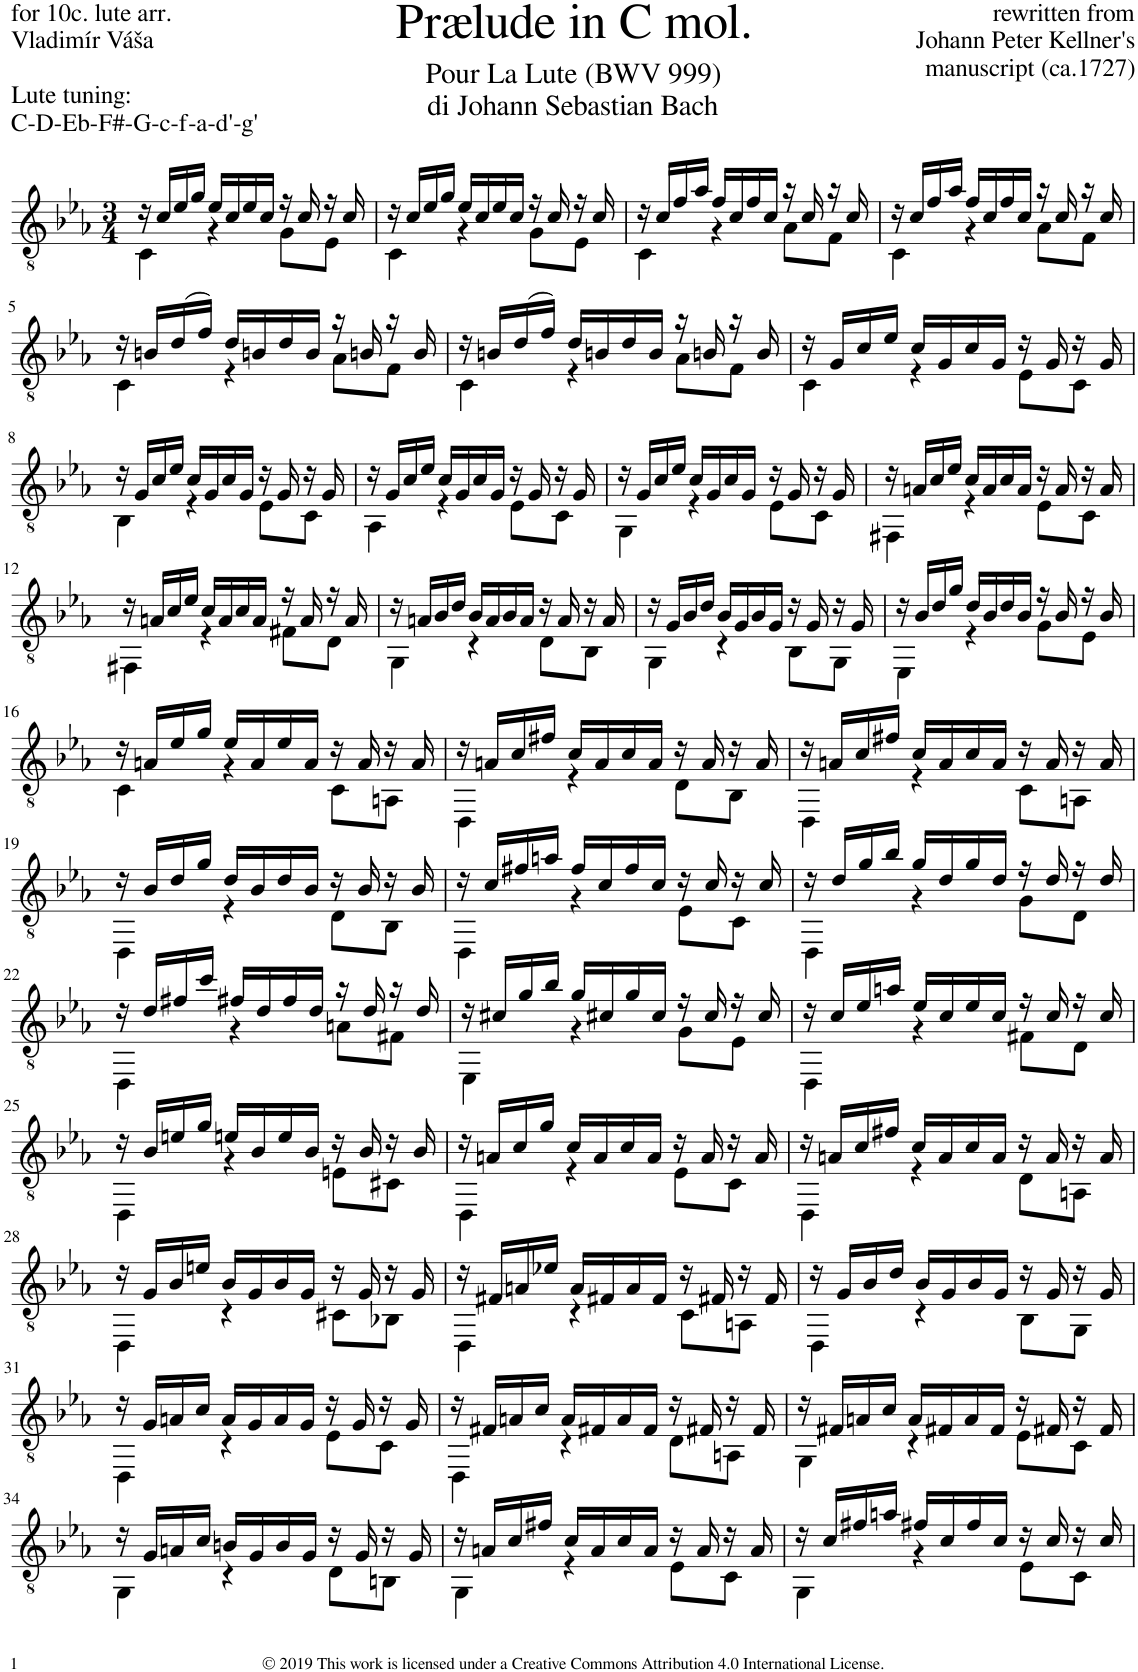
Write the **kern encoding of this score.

**kern
*part1
*staff1
*I"Desítistrunná loutna
*clefGv2
*k[b-e-a-]
*M3/4
=1
*^
16r	4C\
16c/LL	.
16e-/	.
16g/JJ	.
16e-/LL	4r
16c/	.
16e-/	.
16c/JJ	.
16r	8G\L
16c/	.
16r	8E-\J
16c/	.
=2	=2
16r	4C\
16c/LL	.
16e-/	.
16g/JJ	.
16e-/LL	4r
16c/	.
16e-/	.
16c/JJ	.
16r	8G\L
16c/	.
16r	8E-\J
16c/	.
=3	=3
16r	4C\
16c/LL	.
16f/	.
16a-/JJ	.
16f/LL	4r
16c/	.
16f/	.
16c/JJ	.
16r	8A-\L
16c/	.
16r	8F\J
16c/	.
=4	=4
16r	4C\
16c/LL	.
16f/	.
16a-/JJ	.
16f/LL	4r
16c/	.
16f/	.
16c/JJ	.
16r	8A-\L
16c/	.
16r	8F\J
16c/	.
!!LO:LB:g=z	!!
=5	=5
16r	4C\
16Bn/LL	.
(16d/	.
16f/JJ)	.
16d/LL	4r
16Bn/	.
16d/	.
16B/JJ	.
16r	8A-\L
16Bn/	.
16r	8F\J
16B/	.
=6	=6
16r	4C\
16Bn/LL	.
(16d/	.
16f/JJ)	.
16d/LL	4r
16Bn/	.
16d/	.
16B/JJ	.
16r	8A-\L
16Bn/	.
16r	8F\J
16B/	.
=7	=7
16r	4C\
16G/LL	.
16c/	.
16e-/JJ	.
16c/LL	4r
16G/	.
16c/	.
16G/JJ	.
16r	8E-\L
16G/	.
16r	8C\J
16G/	.
!!LO:LB:g=z	!!
=8	=8
16r	4BB-\
16G/LL	.
16c/	.
16e-/JJ	.
16c/LL	4r
16G/	.
16c/	.
16G/JJ	.
16r	8E-\L
16G/	.
16r	8C\J
16G/	.
=9	=9
16r	4AA-\
16G/LL	.
16c/	.
16e-/JJ	.
16c/LL	4r
16G/	.
16c/	.
16G/JJ	.
16r	8E-\L
16G/	.
16r	8C\J
16G/	.
=10	=10
16r	4GG\
16G/LL	.
16c/	.
16e-/JJ	.
16c/LL	4r
16G/	.
16c/	.
16G/JJ	.
16r	8E-\L
16G/	.
16r	8C\J
16G/	.
=11	=11
16r	4FF#X\
16An/LL	.
16c/	.
16e-/JJ	.
16c/LL	4r
16A/	.
16c/	.
16A/JJ	.
16r	8E-\L
16A/	.
16r	8C\J
16A/	.
!!LO:LB:g=z	!!
=12	=12
16r	4FF#X\
16An/LL	.
16c/	.
16e-/JJ	.
16c/LL	4r
16A/	.
16c/	.
16A/JJ	.
16r	8F#X\L
16A/	.
16r	8D\J
16A/	.
=13	=13
16r	4GG\
16An/LL	.
16B-/	.
16d/JJ	.
16B-/LL	4r
16A/	.
16B-/	.
16A/JJ	.
16r	8D\L
16A/	.
16r	8BB-\J
16A/	.
=14	=14
16r	4GG\
16G/LL	.
16B-/	.
16d/JJ	.
16B-/LL	4r
16G/	.
16B-/	.
16G/JJ	.
16r	8BB-\L
16G/	.
16r	8GG\J
16G/	.
=15	=15
16r	4EE-\
16B-/LL	.
16d/	.
16g/JJ	.
16d/LL	4r
16B-/	.
16d/	.
16B-/JJ	.
16r	8G\L
16B-/	.
16r	8E-\J
16B-/	.
!!LO:LB:g=z	!!
=16	=16
16r	4C\
16An/LL	.
16e-/	.
16g/JJ	.
16e-/LL	4r
16A/	.
16e-/	.
16A/JJ	.
16r	8C\L
16A/	.
16r	8AAn\J
16A/	.
=17	=17
16r	4DD\
16An/LL	.
16c/	.
16f#X/JJ	.
16c/LL	4r
16A/	.
16c/	.
16A/JJ	.
16r	8D\L
16A/	.
16r	8BB-\J
16A/	.
=18	=18
16r	4DD\
16An/LL	.
16c/	.
16f#X/JJ	.
16c/LL	4r
16A/	.
16c/	.
16A/JJ	.
16r	8C\L
16A/	.
16r	8AAn\J
16A/	.
!!LO:LB:g=z	!!
=19	=19
16r	4DD\
16B-/LL	.
16d/	.
16g/JJ	.
16d/LL	4r
16B-/	.
16d/	.
16B-/JJ	.
16r	8D\L
16B-/	.
16r	8BB-\J
16B-/	.
=20	=20
16r	4DD\
16c/LL	.
16f#X/	.
16an/JJ	.
16f#/LL	4r
16c/	.
16f#/	.
16c/JJ	.
16r	8E-\L
16c/	.
16r	8C\J
16c/	.
=21	=21
16r	4DD\
16d/LL	.
16g/	.
16b-/JJ	.
16g/LL	4r
16d/	.
16g/	.
16d/JJ	.
16r	8G\L
16d/	.
16r	8D\J
16d/	.
!!LO:LB:g=z	!!
=22	=22
16r	4DD\
16d/LL	.
16f#X/	.
16cc/JJ	.
16f#X/LL	4r
16d/	.
16f#/	.
16d/JJ	.
16r	8An\L
16d/	.
16r	8F#X\J
16d/	.
=23	=23
16r	4EE-\
16c#X/LL	.
16g/	.
16b-/JJ	.
16g/LL	4r
16c#X/	.
16g/	.
16c#/JJ	.
16r	8G\L
16c#/	.
16r	8E-\J
16c#/	.
=24	=24
16r	4DD\
16c/LL	.
16e-/	.
16an/JJ	.
16e-/LL	4r
16c/	.
16e-/	.
16c/JJ	.
16r	8F#X\L
16c/	.
16r	8D\J
16c/	.
!!LO:LB:g=z	!!
=25	=25
16r	4DD\
16B-/LL	.
16en/	.
16g/JJ	.
16en/LL	4r
16B-/	.
16e/	.
16B-/JJ	.
16r	8En\L
16B-/	.
16r	8C#X\J
16B-/	.
=26	=26
16r	4DD\
16An/LL	.
16c/	.
16g/JJ	.
16c/LL	4r
16A/	.
16c/	.
16A/JJ	.
16r	8E-\L
16A/	.
16r	8C\J
16A/	.
=27	=27
16r	4DD\
16An/LL	.
16c/	.
16f#X/JJ	.
16c/LL	4r
16A/	.
16c/	.
16A/JJ	.
16r	8D\L
16A/	.
16r	8AAn\J
16A/	.
!!LO:LB:g=z	!!
=28	=28
16r	4DD\
16G/LL	.
16B-/	.
16en/JJ	.
16B-/LL	4r
16G/	.
16B-/	.
16G/JJ	.
16r	8C#X\L
16G/	.
16r	8BB-X\J
16G/	.
=29	=29
16r	4DD\
16F#X/LL	.
16An/	.
16e-X/JJ	.
16A/LL	4r
16F#X/	.
16A/	.
16F#/JJ	.
16r	8C\L
16F#X/	.
16r	8AAn\J
16F#/	.
=30	=30
16r	4DD\
16G/LL	.
16B-/	.
16d/JJ	.
16B-/LL	4r
16G/	.
16B-/	.
16G/JJ	.
16r	8BB-\L
16G/	.
16r	8GG\J
16G/	.
!!LO:LB:g=z	!!
=31	=31
16r	4DD\
16G/LL	.
16An/	.
16c/JJ	.
16A/LL	4r
16G/	.
16A/	.
16G/JJ	.
16r	8E-\L
16G/	.
16r	8C\J
16G/	.
=32	=32
16r	4DD\
16F#X/LL	.
16An/	.
16c/JJ	.
16A/LL	4r
16F#X/	.
16A/	.
16F#/JJ	.
16r	8D\L
16F#X/	.
16r	8AAn\J
16F#/	.
=33	=33
16r	4GG\
16F#X/LL	.
16An/	.
16c/JJ	.
16A/LL	4r
16F#X/	.
16A/	.
16F#/JJ	.
16r	8E-\L
16F#X/	.
16r	8C\J
16F#/	.
!!LO:LB:g=z	!!
=34	=34
16r	4GG\
16G/LL	.
16An/	.
16c/JJ	.
16Bn/LL	4r
16G/	.
16B/	.
16G/JJ	.
16r	8D\L
16G/	.
16r	8BBn\J
16G/	.
=35	=35
16r	4GG\
16An/LL	.
16c/	.
16f#X/JJ	.
16c/LL	4r
16A/	.
16c/	.
16A/JJ	.
16r	8E-\L
16A/	.
16r	8C\J
16A/	.
=36	=36
16r	4GG\
16c/LL	.
16f#X/	.
16an/JJ	.
16f#X/LL	4r
16c/	.
16f#/	.
16c/JJ	.
16r	8E-\L
16c/	.
16r	8C\J
16c/	.
*v	*v
=
*-
